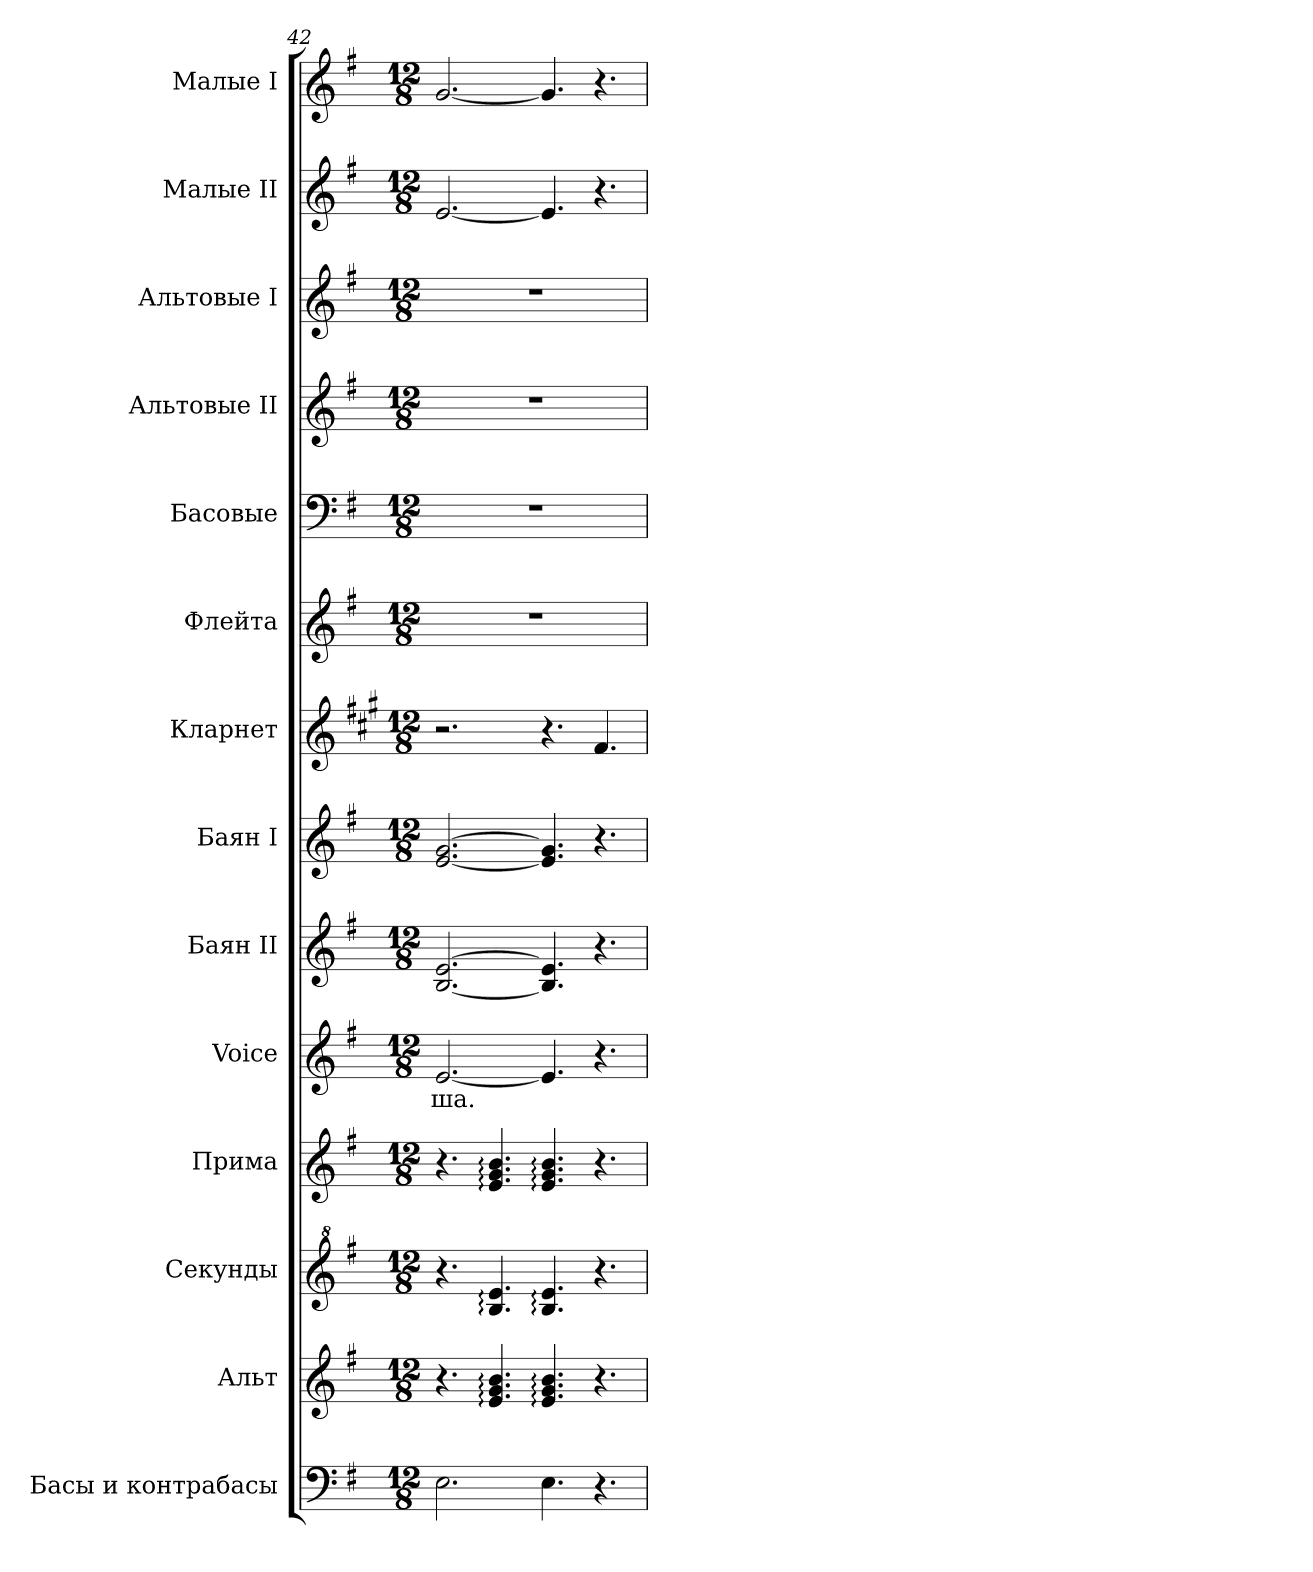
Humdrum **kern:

**kern	**kern	**kern	**kern	**kern	**text	**kern	**kern	**kern	**kern	**kern	**kern	**kern	**kern	**kern
*part14	*part13	*part12	*part11	*part10	*part10	*part9	*part8	*part7	*part6	*part5	*part4	*part3	*part2	*part1
*staff14	*staff13	*staff12	*staff11	*staff10	*staff10	*staff9	*staff8	*staff7	*staff6	*staff5	*staff4	*staff3	*staff2	*staff1
*I"Басы и контрабасы	*I"Альт	*I"Секунды	*I"Прима	*I"Voice	*	*I"Баян II	*I"Баян I	*I"Кларнет	*I"Флейта	*I"Басовые	*I"Альтовые II	*I"Альтовые I	*I"Малые II	*I"Малые I
*	*	*	*	*I'Voice	*	*	*	*	*	*	*	*	*	*
*clefF4	*clefG2	*clefG^2	*clefG2	*clefG2	*	*clefG2	*clefG2	*clefG2	*clefG2	*clefF4	*clefG2	*clefG2	*clefG2	*clefG2
*ITrd7c12	*ITrd7c12	*ITrd7c12	*ITrd7c12	*	*	*	*	*ITrd1c2	*	*	*	*	*	*
*k[f#]	*k[f#]	*k[f#]	*k[f#]	*k[f#]	*	*k[f#]	*k[f#]	*k[f#]	*k[f#]	*k[f#]	*k[f#]	*k[f#]	*k[f#]	*k[f#]
*G:	*G:	*G:	*G:	*G:	*	*G:	*G:	*G:	*G:	*G:	*G:	*G:	*G:	*G:
*M12/8	*M12/8	*M12/8	*M12/8	*M12/8	*	*M12/8	*M12/8	*M12/8	*M12/8	*M12/8	*M12/8	*M12/8	*M12/8	*M12/8
=42	=42	=42	=42	=42	=42	=42	=42	=42	=42	=42	=42	=42	=42	=42
!	!	!	!	!	!LO:LY:b:color=#000000	!	!	!	!LO:N:vis=1	!LO:N:vis=1	!LO:N:vis=1	!LO:N:vis=1	!	!
2.EEi\	4.r	4.r	4.r	[<2.ei/	-ша.	[<2.Bi/ [>2.ei	[<2.ei/ [>2.gi	2.r	1.r	1.r	1.r	1.r	[<2.ei/	[<2.gi/
.	4.Ei/: 4.Gi: 4.Bi:	4.Bi/: 4.ei:	4.Ei/: 4.Gi: 4.Bi:	.	.	.	.	.	.	.	.	.	.	.
4.EEi\	4.Ei/: 4.Gi: 4.Bi:	4.Bi/: 4.ei:	4.Ei/: 4.Gi: 4.Bi:	4.ei/]	.	4.Bi/] 4.ei]	4.ei/] 4.gi]	4.r	.	.	.	.	4.ei/]	4.gi/]
4.r	4.r	4.r	4.r	4.r	.	4.r	4.r	4.ei/	.	.	.	.	4.r	4.r
=	=	=	=	=	=	=	=	=	=	=	=	=	=	=
*-	*-	*-	*-	*-	*-	*-	*-	*-	*-	*-	*-	*-	*-	*-
